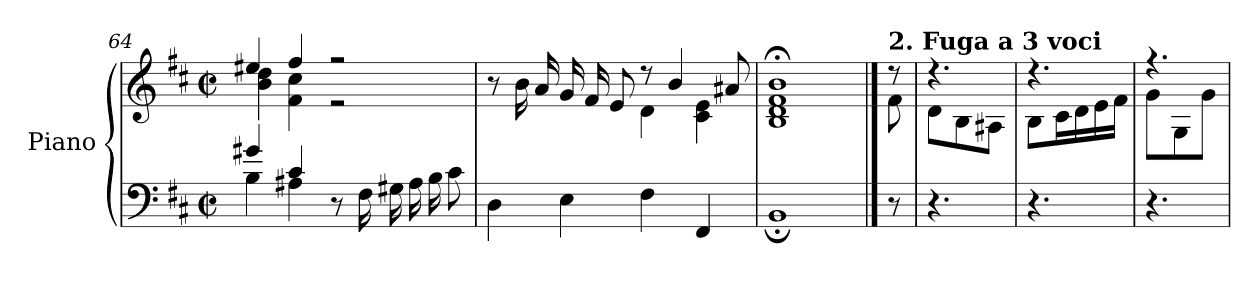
**kern	**kern
*part1	*part1
*staff2	*staff1
*I"Piano	*
*clefF4	*clefG2
*k[f#c#]	*k[f#c#]
*D:	*D:
*M2/2	*M2/2
*met(c|)	*met(c|)
=64	=64
*^	*^
4g#X/	4B\	4ee#X/	4b\ 4dd\
4c#/	4A#X\	4ff#/	4f#\ 4cc#\
2ryy	8r	2r	2r
.	16F#LL	.	.
.	16G#X	.	.
.	16A#	.	.
.	16B	.	.
.	8c#J	.	.
=65	=65	=65	=65
2ryy	4D\	8r	2ryy
.	.	16bLL	.
.	.	16a	.
.	4E\	16g	.
.	.	16f#	.
.	.	8eJ	.
8ryy	4F#\	8r	4d\
8ryy	.	4b/	.
8ryy	4FF#/	.	4c#\ 4e\
8ryy	.	8a#X/	.
=66	=66	=66	=66
1ryy	1BB;\	1b;</	1B\ 1d\ 1f#\
!!LO:LB:g=z	!!
==67	==67	==67	==67
!	!	!LO:TX:a:B:t=2. Fuga a 3 voci	!
8ryy	8r	8r	8f#\
=68	=68	=68	=68
4.ryy	4.r	4.r	8d\L
.	.	.	8B\
.	.	.	8A#X\J
=69	=69	=69	=69
4.ryy	4.r	4.r	8BL
.	.	.	16c#L
.	.	.	16d
.	.	.	16e
.	.	.	16f#JJ
=70	=70	=70	=70
4.ryy	4.r	4.r	8gL
.	.	.	8G
.	.	.	8gJ
*v	*v	*	*
*	*v	*v
=	=
*-	*-
